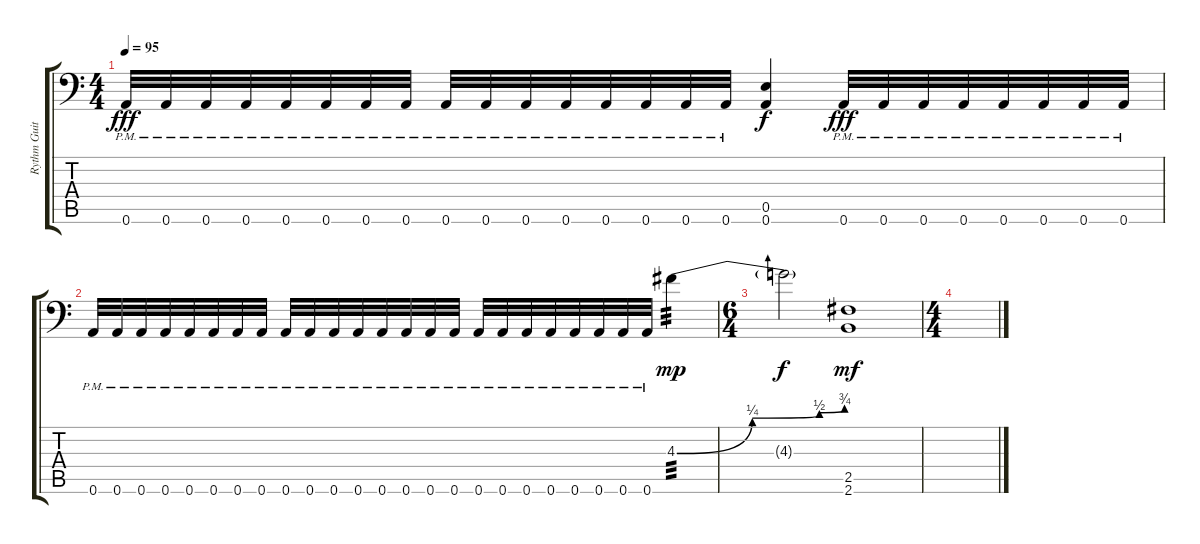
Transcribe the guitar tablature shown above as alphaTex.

\track ("Rythm Guitar 2" "Rythm Guit") {instrument overdrivenguitar}
\staff {score tabs}
\tuning (B3 Gb3 D3 A2 E2 A1) {hide}
\ts (4 4)
\tempo 95
\clef f4
\ks c
0.6{pm}.32{dy fff} 0.6{pm}.32 0.6{pm}.32 0.6{pm}.32 0.6{pm}.32 0.6{pm}.32 0.6{pm}.32 0.6{pm}.32 0.6{pm}.32 0.6{pm}.32 0.6{pm}.32 0.6{pm}.32 0.6{pm}.32 0.6{pm}.32 0.6{pm}.32 0.6{pm}.32 (0.5 0.6).4{dy f} 0.6{pm}.32{dy fff} 0.6{pm}.32 0.6{pm}.32 0.6{pm}.32 0.6{pm}.32 0.6{pm}.32 0.6{pm}.32 0.6{pm}.32 |
0.6{pm}.32 0.6{pm}.32 0.6{pm}.32 0.6{pm}.32 0.6{pm}.32 0.6{pm}.32 0.6{pm}.32 0.6{pm}.32 0.6{pm}.32 0.6{pm}.32 0.6{pm}.32 0.6{pm}.32 0.6{pm}.32 0.6{pm}.32 0.6{pm}.32 0.6{pm}.32 0.6{pm}.32 0.6{pm}.32 0.6{pm}.32 0.6{pm}.32 0.6{pm}.32 0.6{pm}.32 0.6{pm}.32 0.6{pm}.32 4.3{be (custom 0 0 27 1 51 2 60 3)}.4{tp 3 dy mp} |
\ts (6 4)
4.3{t}.2{dy f} (2.5 2.6).1{dy mf} |
\ts (4 4)
